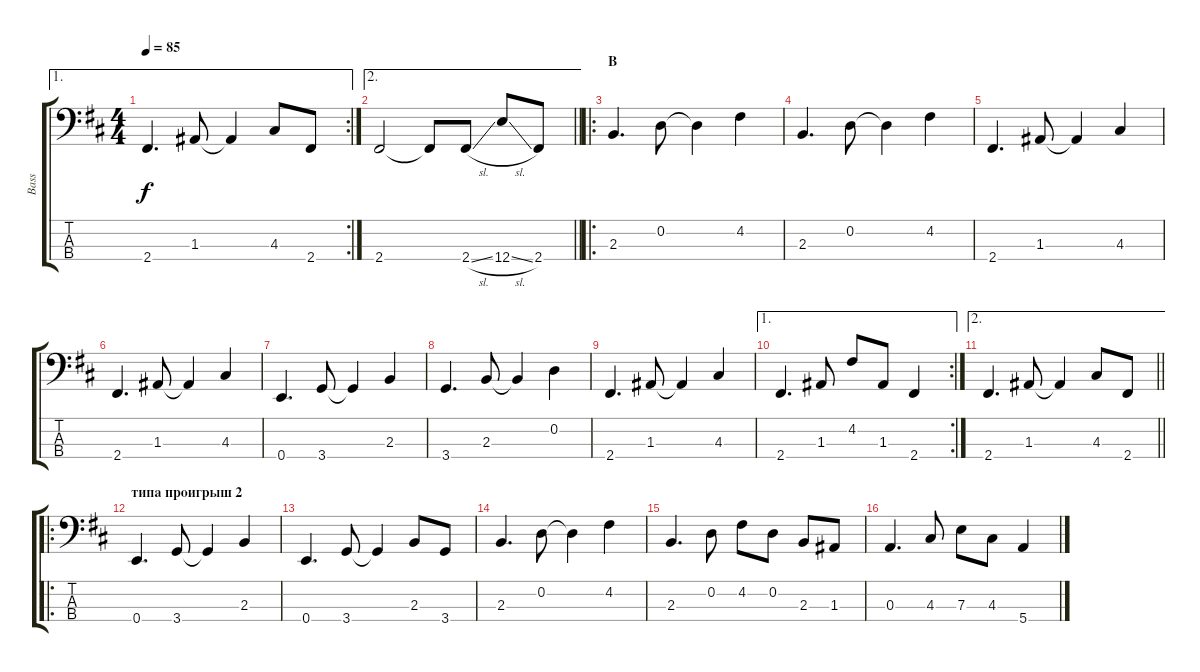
\track ("Bass" "Bass") {instrument electricbassfinger}
\staff {score tabs}
\tuning (G2 D2 A1 E1) {hide}
\ae 1
\rc 2
\ts (4 4)
\tempo 85
\clef f4
\ks d
2.4.4{d dy f} 1.3.8 1.3{t}.4 4.3.8 2.4.8 |
\ae 2
\barLineRight lightlight
2.4.2 2.4{t}.8 2.4{sl}.8 12.4{sl}.8 2.4.8 |
\ro
\section ("" "B")
2.3.4{d} 0.2.8 0.2{t}.4 4.2.4 |
2.3.4{d} 0.2.8 0.2{t}.4 4.2.4 |
2.4.4{d} 1.3.8 1.3{t}.4 4.3.4 |
2.4.4{d} 1.3.8 1.3{t}.4 4.3.4 |
0.4.4{d} 3.4.8 3.4{t}.4 2.3.4 |
3.4.4{d} 2.3.8 2.3{t}.4 0.2.4 |
2.4.4{d} 1.3.8 1.3{t}.4 4.3.4 |
\ae 1
\rc 2
2.4.4{d} 1.3.8 4.2.8 1.3.8 2.4.4 |
\ae 2
\barLineRight lightlight
2.4.4{d} 1.3.8 1.3{t}.4 4.3.8 2.4.8 |
\ro
\section ("" "типа проигрыш 2")
0.4.4{d} 3.4.8 3.4{t}.4 2.3.4 |
0.4.4{d} 3.4.8 3.4{t}.4 2.3.8 3.4.8 |
2.3.4{d} 0.2.8 0.2{t}.4 4.2.4 |
2.3.4{d} 0.2.8 4.2.8 0.2.8 2.3.8 1.3.8 |
0.3.4{d} 4.3.8 7.3.8 4.3.8 5.4.4
